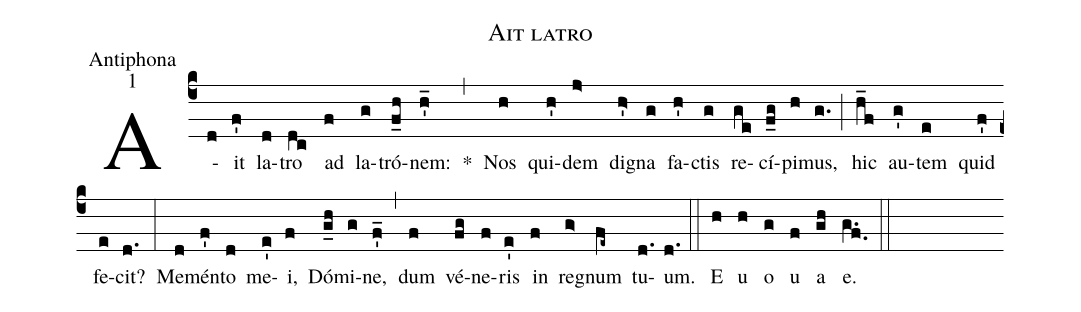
name:Ait latro;
office-part:Antiphona;
mode:1;
%%
(c4) A(d)it(f') la(d)tro(dc) ad(f) la(g)tró(f_h)nem:(h'_) *(,) Nos(h) qui(h')dem(j>) di(h'>)gna(g) fa(h')ctis(g) re(ge)cí(f_g)pi(h)mus,(g.) (;) hic(h_f) au(g')tem(e) quid(f') fe(e)cit?(d.) (:) Me(d)mén(f')to(d) me(e')i,(f) Dó(g_h)mi(g)ne,(f'_) (,) dum(f) vé(fg)ne(f)ris(e') in(f) re(g>)gnum(fe~) tu(d.)um.(d.) (::) E(h) u(h) o(g) u(f) a(gh) e.(g.f.) (::)
